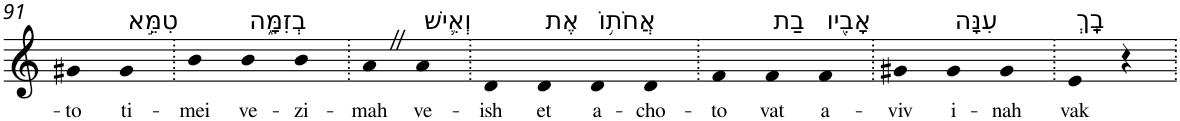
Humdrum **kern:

**kern	**text
*part1	*part1
*staff1	*staff1
*I"Piano	*
*I'Pno	*
!!LO:PB:g=z
*clefG2	*
*k[]	*
=91	=91
!	!LO:LY:b
4g#X	-to
!LO:TX:a:t=טִמֵּ֣א	!
!	!LO:LY:b
4g#	ti-
=92.	=92.
!	!LO:LY:b
4b	-mei
!LO:TX:a:t=בְזִמָּ֑ה	!
!	!LO:LY:b
4b	ve-
!	!LO:LY:b
4b	-zi-
=93.	=93.
!	!LO:LY:b
4aZ	-mah
!LO:TX:a:t=וְאִ֛ישׁ	!
!	!LO:LY:b
4a	ve-
=94.	=94.
!	!LO:LY:b
4d	-ish
!LO:TX:a:t=אֶת	!
!	!LO:LY:b
4d	et
!LO:TX:a:t=אֲחֹת֥וֹ	!
!	!LO:LY:b
4d	a-
!	!LO:LY:b
4d	-cho-
=95.	=95.
!	!LO:LY:b
4f	-to
!LO:TX:a:t=בַת	!
!	!LO:LY:b
4f	vat
!LO:TX:a:t=אָבִ֖יו	!
!	!LO:LY:b
4f	a-
=96.	=96.
!	!LO:LY:b
4g#X	-viv
!LO:TX:a:t=עִנָּה	!
!	!LO:LY:b
4g#	i-
!	!LO:LY:b
4g#	-nah
=97.	=97.
!LO:TX:a:t=בָֽךְ	!
!	!LO:LY:b
4e	vak
4r	.
=.	=.
*-	*-
